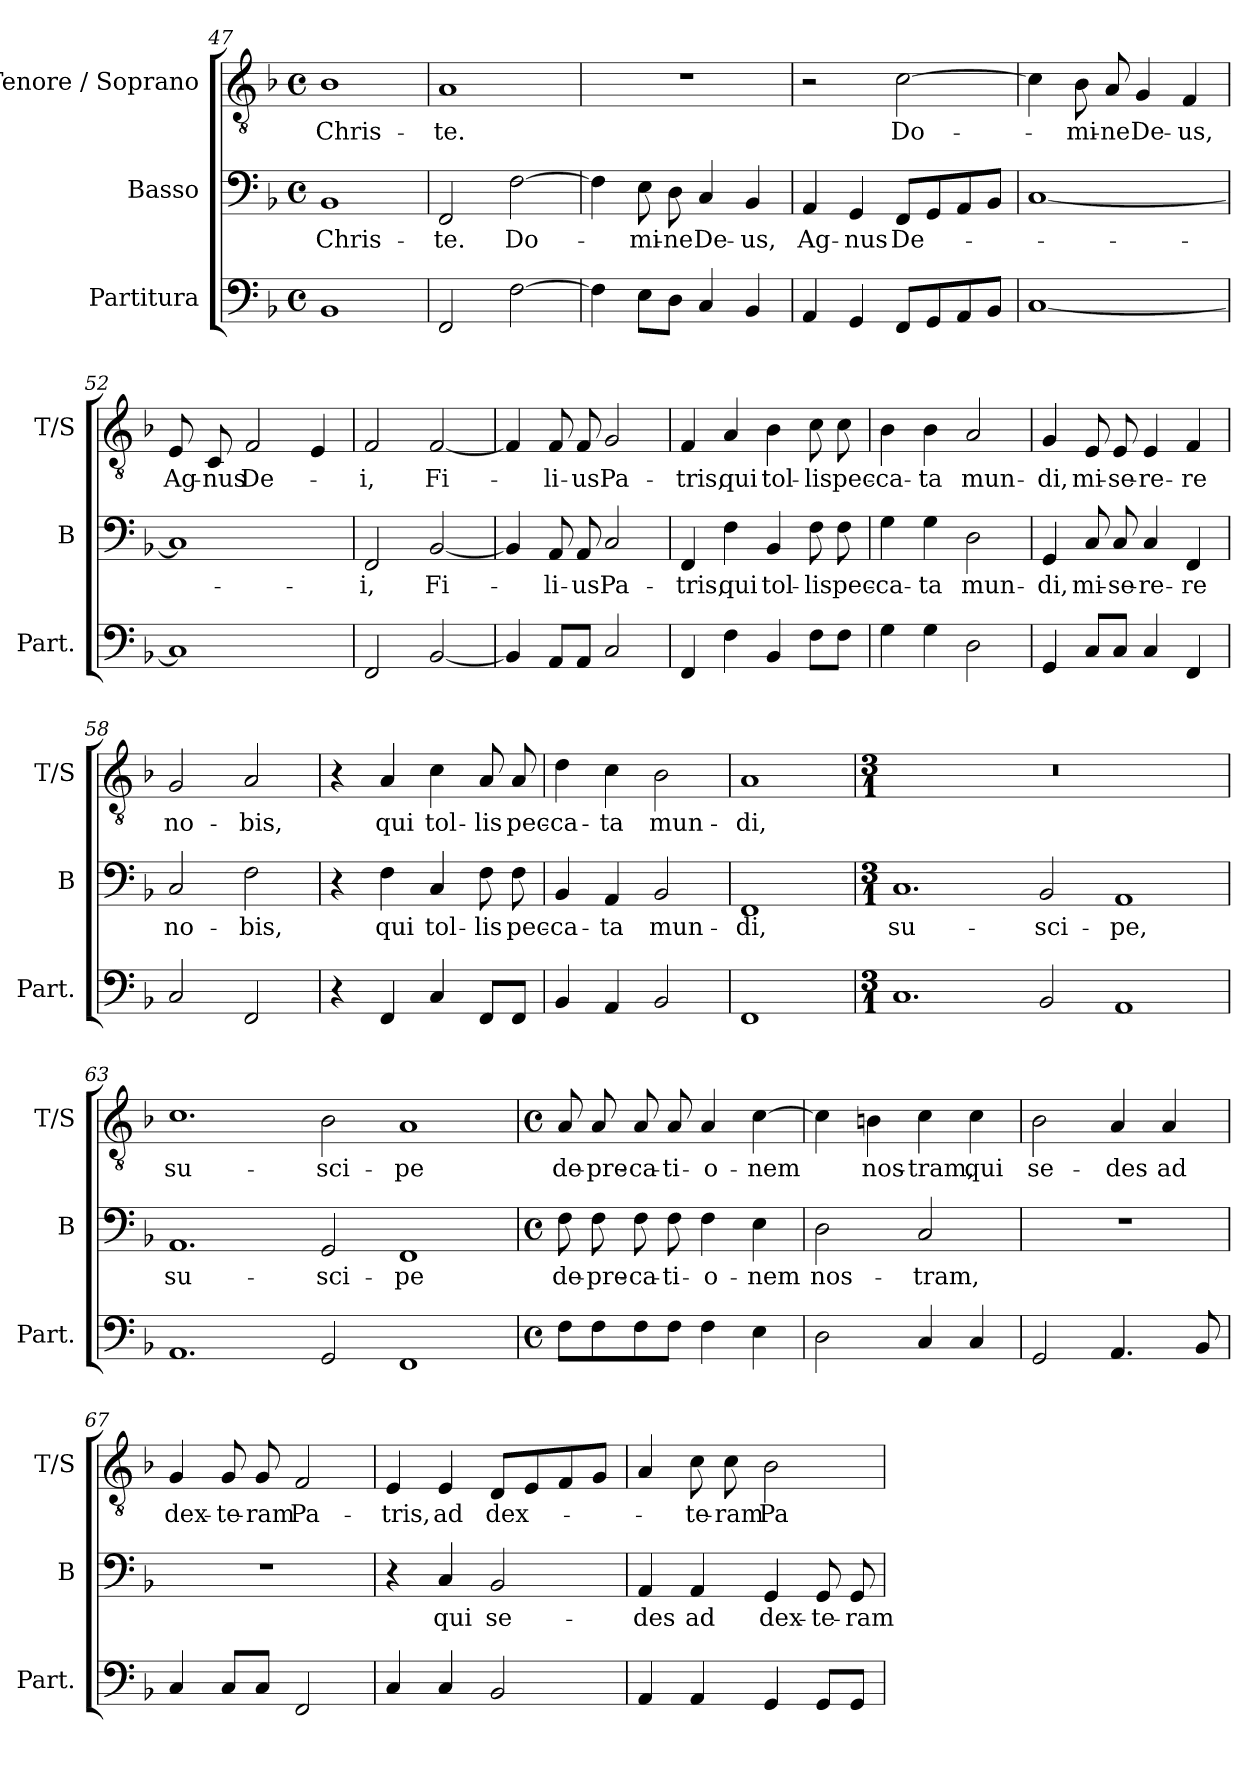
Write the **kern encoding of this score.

**kern	**kern	**text	**kern	**text
*part3	*part2	*part2	*part1	*part1
*staff3	*staff2	*staff2	*staff1	*staff1
*I"Partitura	*I"Basso	*	*I"Tenore / Soprano	*
*I'Part.	*I'B	*	*I'T/S	*
*clefF4	*clefF4	*	*clefGv2	*
*k[b-]	*k[b-]	*	*k[b-]	*
*F:	*F:	*	*F:	*
*M4/4	*M4/4	*	*M4/4	*
*met(c)	*met(c)	*	*met(c)	*
=47	=47	=47	=47	=47
1BB-	1BB-	Chris-	1B-	Chris-
=48	=48	=48	=48	=48
2FF/	2FF/	-te.	1A	-te.
[2F\	[2F\	Do-	.	.
=49	=49	=49	=49	=49
4F\]	4F\]	.	1r	.
8E\L	8E\	-mi-	.	.
8D\J	8D\	-ne	.	.
4C/	4C/	De-	.	.
4BB-/	4BB-/	-us,	.	.
=50	=50	=50	=50	=50
4AA/	4AA/	Ag-	2r	.
4GG/	4GG/	-nus	.	.
8FF/L	8FF/L	De-	[2c\	Do-
8GG/	8GG/	.	.	.
8AA/	8AA/	.	.	.
8BB-/J	8BB-/J	.	.	.
=51	=51	=51	=51	=51
[1C	[1C	.	4c\]	.
.	.	.	8B-\	-mi-
.	.	.	8A/	-ne
.	.	.	4G/	De-
.	.	.	4F/	-us,
=52	=52	=52	=52	=52
1C]	1C]	.	8E/	Ag-
.	.	.	8C/	-nus
.	.	.	2F/	De-
.	.	.	4E/	.
=53	=53	=53	=53	=53
2FF/	2FF/	-i,	2F/	-i,
[2BB-/	[2BB-/	Fi-	[2F/	Fi-
=54	=54	=54	=54	=54
4BB-/]	4BB-/]	.	4F/]	.
8AA>/L	8AA/	-li-	8F/	-li-
8AA>/J	8AA/	-us	8F/	-us
2C/	2C/	Pa-	2G/	Pa-
=55	=55	=55	=55	=55
4FF/	4FF/	-tris,	4F/	-tris,
4F\	4F\	qui	4A/	qui
4BB-/	4BB-/	tol-	4B-\	tol-
8F\L	8F\	-lis	8c\	-lis
8F\J	8F\	pec-	8c\	pec-
=56	=56	=56	=56	=56
4G\	4G\	-ca-	4B-\	-ca-
4G\	4G\	-ta	4B-\	-ta
2D\	2D\	mun-	2A/	mun-
=57	=57	=57	=57	=57
4GG/	4GG/	-di,	4G/	-di,
8C/L	8C/	mi-	8E/	mi-
8C/J	8C/	-se-	8E/	-se-
4C/	4C/	-re-	4E/	-re-
4FF/	4FF/	-re	4F/	-re
=58	=58	=58	=58	=58
2C/	2C/	no-	2G/	no-
2FF/	2F\	-bis,	2A/	-bis,
=59	=59	=59	=59	=59
4r	4r	.	4r	.
4FF/	4F\	qui	4A/	qui
4C/	4C/	tol-	4c\	tol-
8FF/L	8F\	-lis	8A/	-lis
8FF/J	8F\	pec-	8A/	pec-
=60	=60	=60	=60	=60
4BB-/	4BB-/	-ca-	4d\	-ca-
4AA/	4AA/	-ta	4c\	-ta
2BB-/	2BB-/	mun-	2B-\	mun-
=61	=61	=61	=61	=61
1FF	1FF	-di,	1A	-di,
=62	=62	=62	=62	=62
*M3/1	*M3/1	*	*M3/1	*
*	*	*	*MM480	*
1.C	1.C	su-	0.r	.
2BB-/	2BB-/	-sci-	.	.
1AA	1AA	-pe,	.	.
=63	=63	=63	=63	=63
1.AA	1.AA	su-	1.c	su-
2GG/	2GG/	-sci-	2B-\	-sci-
1FF	1FF	-pe	1A	-pe
=64	=64	=64	=64	=64
*M4/4	*M4/4	*	*M4/4	*
*met(c)	*met(c)	*	*met(c)	*
*	*	*	*MM120	*
8F\L	8F\	de-	8A/	de-
8F\	8F\	-pre-	8A/	-pre-
8F\	8F\	-ca-	8A/	-ca-
8F\J	8F\	-ti-	8A/	-ti-
4F\	4F\	-o-	4A/	-o-
4E>\	4E\	-nem	[4c\	-nem
=65	=65	=65	=65	=65
2D\	2D\	nos-	4c\]	.
.	.	.	4Bn\	nos-
4C/	2C/	-tram,	4c\	-tram,
4C/	.	.	4c\	qui
=66	=66	=66	=66	=66
2GG/	1r	.	2B-\	se-
4.AA/	.	.	4A/	-des
.	.	.	4A/	ad
8BB-/	.	.	.	.
=67	=67	=67	=67	=67
4C/	1r	.	4G/	dex-
8C/L	.	.	8G/	-te-
8C/J	.	.	8G/	-ram
2FF/	.	.	2F/	Pa-
=68	=68	=68	=68	=68
4C/	4r	.	4E/	-tris,
4C/	4C/	qui	4E/	ad
2BB-/	2BB-/	se-	8D/L	dex-
.	.	.	8E/	.
.	.	.	8F/	.
.	.	.	8G/J	.
=69	=69	=69	=69	=69
4AA/	4AA/	-des	4A/	.
4AA/	4AA/	ad	8c\	-te-
.	.	.	8c\	-ram
4GG/	4GG/	dex-	2B-\	Pa-
8GG/L	8GG/	-te-	.	.
8GG/J	8GG/	-ram	.	.
=	=	=	=	=
*-	*-	*-	*-	*-
